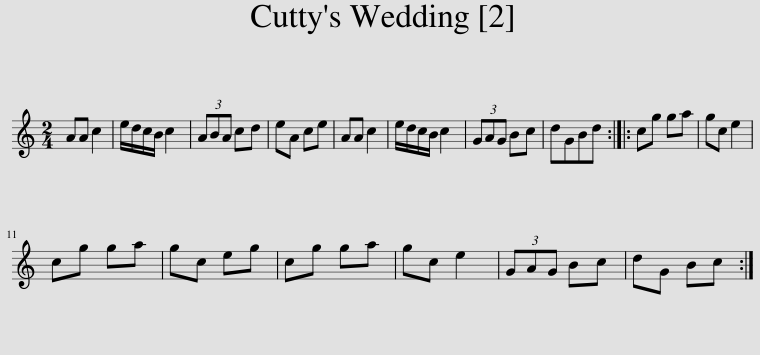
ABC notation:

X:1
L:1/8
M:2/4
I:linebreak $
K:C
V:1 treble
V:1
 AA c2 | e/d/c/B/ c2 | (3ABA cd | eA ce | AA c2 | %5
 e/d/c/B/ c2 | (3GAG Bc | dGBd :: cg ga | gc e2 |$ %10
 cg ga | gc eg | cg ga | gc e2 | (3GAG Bc | %15
 dG Bc :| %16
